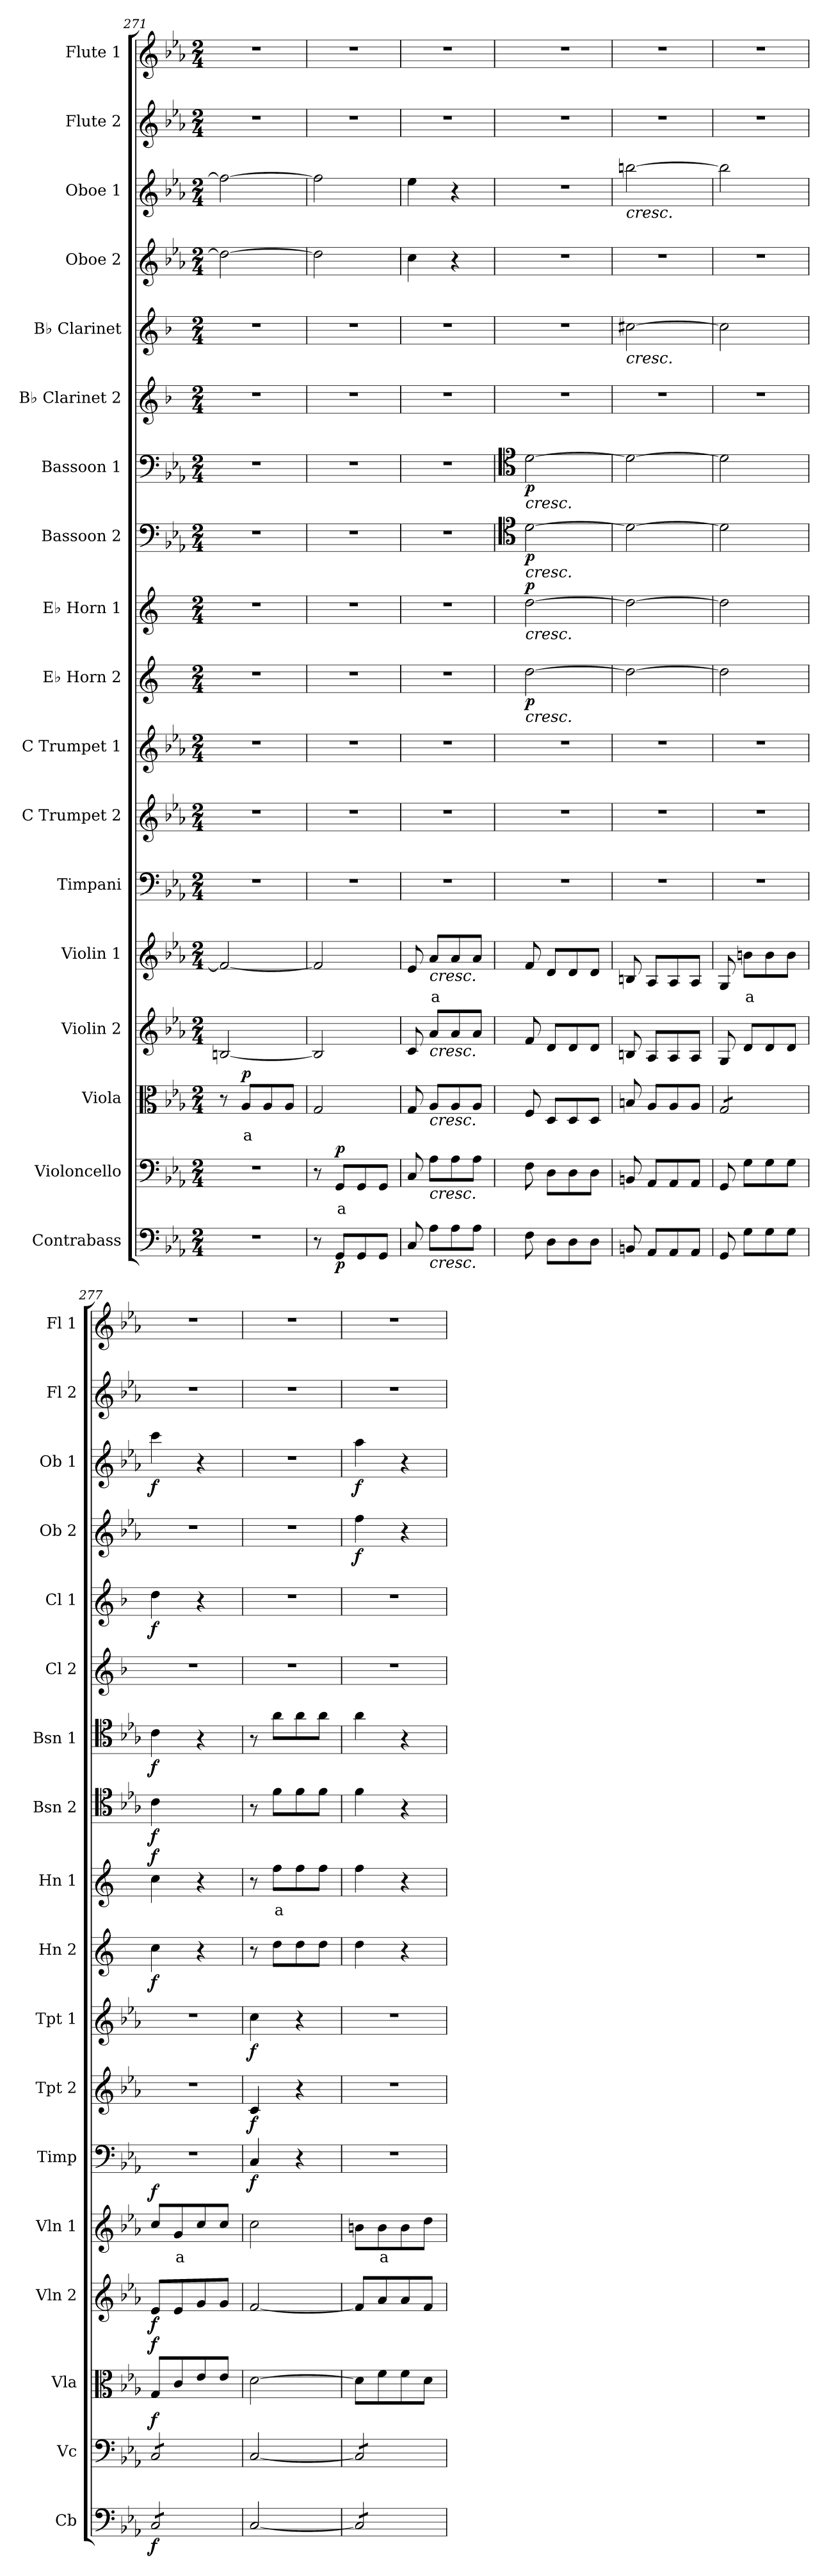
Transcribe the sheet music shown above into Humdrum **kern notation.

**kern	**dynam	**kern	**text	**dynam	**kern	**text	**dynam	**kern	**dynam	**kern	**text	**dynam	**kern	**dynam	**kern	**dynam	**kern	**dynam	**kern	**dynam	**kern	**text	**dynam	**kern	**dynam	**kern	**dynam	**kern	**kern	**dynam	**kern	**dynam	**kern	**dynam	**kern	**kern
*part18	*part18	*part17	*part17	*part17	*part16	*part16	*part16	*part15	*part15	*part14	*part14	*part14	*part13	*part13	*part12	*part12	*part11	*part11	*part10	*part10	*part9	*part9	*part9	*part8	*part8	*part7	*part7	*part6	*part5	*part5	*part4	*part4	*part3	*part3	*part2	*part1
*staff18	*staff18	*staff17	*staff17	*staff17	*staff16	*staff16	*staff16	*staff15	*staff15	*staff14	*staff14	*staff14	*staff13	*staff13	*staff12	*staff12	*staff11	*staff11	*staff10	*staff10	*staff9	*staff9	*staff9	*staff8	*staff8	*staff7	*staff7	*staff6	*staff5	*staff5	*staff4	*staff4	*staff3	*staff3	*staff2	*staff1
*I"Contrabass	*	*I"Violoncello	*	*	*I"Viola	*	*	*I"Violin 2	*	*I"Violin 1	*	*	*I"Timpani	*	*I"C Trumpet 2	*	*I"C Trumpet 1	*	*I"E♭ Horn 2	*	*I"E♭ Horn 1	*	*	*I"Bassoon 2	*	*I"Bassoon 1	*	*I"B♭ Clarinet 2	*I"B♭ Clarinet	*	*I"Oboe 2	*	*I"Oboe 1	*	*I"Flute 2	*I"Flute 1
*I'Cb	*	*I'Vc	*	*	*I'Vla	*	*	*I'Vln 2	*	*I'Vln 1	*	*	*I'Timp	*	*I'Tpt 2	*	*I'Tpt 1	*	*I'Hn 2	*	*I'Hn 1	*	*	*I'Bsn 2	*	*I'Bsn 1	*	*I'Cl 2	*I'Cl 1	*	*I'Ob 2	*	*I'Ob 1	*	*I'Fl 2	*I'Fl 1
*clefF4	*	*clefF4	*	*	*clefC3	*	*	*clefG2	*	*clefG2	*	*	*clefF4	*	*clefG2	*	*clefG2	*	*clefG2	*	*clefG2	*	*	*clefF4	*	*clefF4	*	*clefG2	*clefG2	*	*clefG2	*	*clefG2	*	*clefG2	*clefG2
*ITrd7c12	*	*	*	*	*	*	*	*	*	*	*	*	*	*	*	*	*	*	*ITrd5c9	*	*ITrd5c9	*	*	*	*	*	*	*ITrd1c2	*ITrd1c2	*	*	*	*	*	*	*
*k[b-e-a-]	*	*k[b-e-a-]	*	*	*k[b-e-a-]	*	*	*k[b-e-a-]	*	*k[b-e-a-]	*	*	*k[b-e-a-]	*	*k[b-e-a-]	*	*k[b-e-a-]	*	*k[b-e-a-]	*	*k[b-e-a-]	*	*	*k[b-e-a-]	*	*k[b-e-a-]	*	*k[b-e-a-]	*k[b-e-a-]	*	*k[b-e-a-]	*	*k[b-e-a-]	*	*k[b-e-a-]	*k[b-e-a-]
*M2/4	*	*M2/4	*	*	*M2/4	*	*	*M2/4	*	*M2/4	*	*	*M2/4	*	*M2/4	*	*M2/4	*	*M2/4	*	*M2/4	*	*	*M2/4	*	*M2/4	*	*M2/4	*M2/4	*	*M2/4	*	*M2/4	*	*M2/4	*M2/4
=271	=271	=271	=271	=271	=271	=271	=271	=271	=271	=271	=271	=271	=271	=271	=271	=271	=271	=271	=271	=271	=271	=271	=271	=271	=271	=271	=271	=271	=271	=271	=271	=271	=271	=271	=271	=271
2r	.	2r	.	.	8r	.	.	[2Bn/	.	2f/_	.	.	2r	.	2r	.	2r	.	2r	.	2r	.	.	2r	.	2r	.	2r	2r	.	2dd\_	.	2ff\_	.	2r	2r
!	!	!	!	!	!	!LO:LY:b:color=#FF0000	!LO:DY:b	!	!	!	!	!	!	!	!	!	!	!	!	!	!	!	!	!	!	!	!	!	!	!	!	!	!	!	!	!
.	.	.	.	.	8A-/L	a	p	.	.	.	.	.	.	.	.	.	.	.	.	.	.	.	.	.	.	.	.	.	.	.	.	.	.	.	.	.
.	.	.	.	.	8A-/	.	.	.	.	.	.	.	.	.	.	.	.	.	.	.	.	.	.	.	.	.	.	.	.	.	.	.	.	.	.	.
.	.	.	.	.	8A-/J	.	.	.	.	.	.	.	.	.	.	.	.	.	.	.	.	.	.	.	.	.	.	.	.	.	.	.	.	.	.	.
!!LO:PB:g=z
=272	=272	=272	=272	=272	=272	=272	=272	=272	=272	=272	=272	=272	=272	=272	=272	=272	=272	=272	=272	=272	=272	=272	=272	=272	=272	=272	=272	=272	=272	=272	=272	=272	=272	=272	=272	=272
8r	.	8r	.	.	2G/	.	.	2B/]	.	2f/]	.	.	2r	.	2r	.	2r	.	2r	.	2r	.	.	2r	.	2r	.	2r	2r	.	2dd\]	.	2ff\]	.	2r	2r
!	!LO:DY:b	!	!LO:LY:b:color=#FF0000	!LO:DY:b	!	!	!	!	!	!	!	!	!	!	!	!	!	!	!	!	!	!	!	!	!	!	!	!	!	!	!	!	!	!	!	!
8GGG/L	p	8GG/L	a	p	.	.	.	.	.	.	.	.	.	.	.	.	.	.	.	.	.	.	.	.	.	.	.	.	.	.	.	.	.	.	.	.
8GGG/	.	8GG/	.	.	.	.	.	.	.	.	.	.	.	.	.	.	.	.	.	.	.	.	.	.	.	.	.	.	.	.	.	.	.	.	.	.
8GGG/J	.	8GG/J	.	.	.	.	.	.	.	.	.	.	.	.	.	.	.	.	.	.	.	.	.	.	.	.	.	.	.	.	.	.	.	.	.	.
=273	=273	=273	=273	=273	=273	=273	=273	=273	=273	=273	=273	=273	=273	=273	=273	=273	=273	=273	=273	=273	=273	=273	=273	=273	=273	=273	=273	=273	=273	=273	=273	=273	=273	=273	=273	=273
8CC/	.	8C/	.	.	8G/	.	.	8c/	.	8e-/	.	.	2r	.	2r	.	2r	.	2r	.	2r	.	.	2r	.	2r	.	2r	2r	.	4cc\	.	4ee-\	.	2r	2r
!	!	!	!	!	!	!	!	!	!	!LO:TX:b:i:t=cresc.	!	!	!	!	!	!	!	!	!	!	!	!	!	!	!	!	!	!	!	!	!	!	!	!	!	!
!	!	!	!	!	!	!	!	!LO:TX:b:i:t=cresc.	!	!	!	!	!	!	!	!	!	!	!	!	!	!	!	!	!	!	!	!	!	!	!	!	!	!	!	!
!	!	!	!	!	!LO:TX:b:i:t=cresc.	!	!	!	!	!	!	!	!	!	!	!	!	!	!	!	!	!	!	!	!	!	!	!	!	!	!	!	!	!	!	!
!	!	!LO:TX:b:i:t=cresc.	!	!	!	!	!	!	!	!	!	!	!	!	!	!	!	!	!	!	!	!	!	!	!	!	!	!	!	!	!	!	!	!	!	!
!LO:TX:b:i:t=cresc.	!	!	!	!	!	!	!	!	!	!	!	!	!	!	!	!	!	!	!	!	!	!	!	!	!	!	!	!	!	!	!	!	!	!	!	!
!	!	!	!	!	!	!	!	!	!	!	!LO:LY:b:color=#FF0000	!	!	!	!	!	!	!	!	!	!	!	!	!	!	!	!	!	!	!	!	!	!	!	!	!
8AA-\L	.	8A-\L	.	.	8A-/L	.	.	8a-/L	.	8a-/L	a	.	.	.	.	.	.	.	.	.	.	.	.	.	.	.	.	.	.	.	.	.	.	.	.	.
8AA-\	.	8A-\	.	.	8A-/	.	.	8a-/	.	8a-/	.	.	.	.	.	.	.	.	.	.	.	.	.	.	.	.	.	.	.	.	4r	.	4r	.	.	.
8AA-\J	.	8A-\J	.	.	8A-/J	.	.	8a-/J	.	8a-/J	.	.	.	.	.	.	.	.	.	.	.	.	.	.	.	.	.	.	.	.	.	.	.	.	.	.
=274	=274	=274	=274	=274	=274	=274	=274	=274	=274	=274	=274	=274	=274	=274	=274	=274	=274	=274	=274	=274	=274	=274	=274	=274	=274	=274	=274	=274	=274	=274	=274	=274	=274	=274	=274	=274
*	*	*	*	*	*	*	*	*	*	*	*	*	*	*	*	*	*	*	*	*	*	*	*	*clefC4	*	*clefC4	*	*	*	*	*	*	*	*	*	*
!	!	!	!	!	!	!	!	!	!	!	!	!	!	!	!	!	!	!	!	!	!	!	!	!	!	!LO:TX:b:i:t=cresc.	!	!	!	!	!	!	!	!	!	!
!	!	!	!	!	!	!	!	!	!	!	!	!	!	!	!	!	!	!	!	!	!	!	!	!LO:TX:b:i:t=cresc.	!	!	!	!	!	!	!	!	!	!	!	!
!	!	!	!	!	!	!	!	!	!	!	!	!	!	!	!	!	!	!	!	!	!LO:TX:b:i:t=cresc.	!	!	!	!	!	!	!	!	!	!	!	!	!	!	!
!	!	!	!	!	!	!	!	!	!	!	!	!	!	!	!	!	!	!	!LO:TX:b:i:t=cresc.	!	!	!	!	!	!	!	!	!	!	!	!	!	!	!	!	!
!	!	!	!	!	!	!	!	!	!	!	!	!	!	!	!	!	!	!	!	!LO:DY:b	!	!	!LO:DY:b	!	!LO:DY:b	!	!LO:DY:b	!	!	!	!	!	!	!	!	!
8FF\	.	8F\	.	.	8F/	.	.	8f/	.	8f/	.	.	2r	.	2r	.	2r	.	[2f\	p	[2f\	.	p	[2d\	p	[2d\	p	2r	2r	.	2r	.	2r	.	2r	2r
8DD\L	.	8D\L	.	.	8D/L	.	.	8d/L	.	8d/L	.	.	.	.	.	.	.	.	.	.	.	.	.	.	.	.	.	.	.	.	.	.	.	.	.	.
8DD\	.	8D\	.	.	8D/	.	.	8d/	.	8d/	.	.	.	.	.	.	.	.	.	.	.	.	.	.	.	.	.	.	.	.	.	.	.	.	.	.
8DD\J	.	8D\J	.	.	8D/J	.	.	8d/J	.	8d/J	.	.	.	.	.	.	.	.	.	.	.	.	.	.	.	.	.	.	.	.	.	.	.	.	.	.
=275	=275	=275	=275	=275	=275	=275	=275	=275	=275	=275	=275	=275	=275	=275	=275	=275	=275	=275	=275	=275	=275	=275	=275	=275	=275	=275	=275	=275	=275	=275	=275	=275	=275	=275	=275	=275
!	!	!	!	!	!	!	!	!	!	!	!	!	!	!	!	!	!	!	!	!	!	!	!	!	!	!	!	!	!	!	!	!	!LO:TX:b:i:t=cresc.	!	!	!
!	!	!	!	!	!	!	!	!	!	!	!	!	!	!	!	!	!	!	!	!	!	!	!	!	!	!	!	!	!LO:TX:b:i:t=cresc.	!	!	!	!	!	!	!
8BBBn/	.	8BBn/	.	.	8Bn/	.	.	8Bn/	.	8Bn/	.	.	2r	.	2r	.	2r	.	2f\_	.	2f\_	.	.	2d\_	.	2d\_	.	2r	[2bn\	.	2r	.	[2bbn\	.	2r	2r
8AAA-/L	.	8AA-/L	.	.	8A-/L	.	.	8A-/L	.	8A-/L	.	.	.	.	.	.	.	.	.	.	.	.	.	.	.	.	.	.	.	.	.	.	.	.	.	.
8AAA-/	.	8AA-/	.	.	8A-/	.	.	8A-/	.	8A-/	.	.	.	.	.	.	.	.	.	.	.	.	.	.	.	.	.	.	.	.	.	.	.	.	.	.
8AAA-/J	.	8AA-/J	.	.	8A-/J	.	.	8A-/J	.	8A-/J	.	.	.	.	.	.	.	.	.	.	.	.	.	.	.	.	.	.	.	.	.	.	.	.	.	.
=276	=276	=276	=276	=276	=276	=276	=276	=276	=276	=276	=276	=276	=276	=276	=276	=276	=276	=276	=276	=276	=276	=276	=276	=276	=276	=276	=276	=276	=276	=276	=276	=276	=276	=276	=276	=276
*	*	*	*	*	*tremolo	*	*	*	*	*	*	*	*	*	*	*	*	*	*	*	*	*	*	*	*	*	*	*	*	*	*	*	*	*	*	*
8GGG/	.	8GG/	.	.	8G/L	.	.	8G/	.	8G/	.	.	2r	.	2r	.	2r	.	2f\]	.	2f\]	.	.	2d\]	.	2d\]	.	2r	2b\]	.	2r	.	2bb\]	.	2r	2r
!	!	!	!	!	!	!	!	!	!	!	!LO:LY:b:color=#FF0000	!	!	!	!	!	!	!	!	!	!	!	!	!	!	!	!	!	!	!	!	!	!	!	!	!
8GG\L	.	8G\L	.	.	8G/	.	.	8d/L	.	8bn\L	a	.	.	.	.	.	.	.	.	.	.	.	.	.	.	.	.	.	.	.	.	.	.	.	.	.
8GG\	.	8G\	.	.	8G/	.	.	8d/	.	8b\	.	.	.	.	.	.	.	.	.	.	.	.	.	.	.	.	.	.	.	.	.	.	.	.	.	.
8GG\J	.	8G\J	.	.	8G/J	.	.	8d/J	.	8b\J	.	.	.	.	.	.	.	.	.	.	.	.	.	.	.	.	.	.	.	.	.	.	.	.	.	.
*	*	*	*	*	*Xtremolo	*	*	*	*	*	*	*	*	*	*	*	*	*	*	*	*	*	*	*	*	*	*	*	*	*	*	*	*	*	*	*
=277	=277	=277	=277	=277	=277	=277	=277	=277	=277	=277	=277	=277	=277	=277	=277	=277	=277	=277	=277	=277	=277	=277	=277	=277	=277	=277	=277	=277	=277	=277	=277	=277	=277	=277	=277	=277
!	!LO:DY:b	!	!	!LO:DY:b	!	!	!LO:DY:b	!	!LO:DY:b	!	!	!LO:DY:b	!	!	!	!	!	!	!	!LO:DY:b	!	!	!LO:DY:b	!	!LO:DY:b	!	!LO:DY:b	!	!	!LO:DY:b	!	!	!	!LO:DY:b	!	!
*tremolo	*	*	*	*	*	*	*	*	*	*	*	*	*	*	*	*	*	*	*	*	*	*	*	*	*	*	*	*	*	*	*	*	*	*	*	*
*	*	*tremolo	*	*	*	*	*	*	*	*	*	*	*	*	*	*	*	*	*	*	*	*	*	*	*	*	*	*	*	*	*	*	*	*	*	*
8CC/L	f	8C/L	.	f	8G/L	.	f	8e-/L	f	8cc/L	.	f	2r	.	2r	.	2r	.	4e-\	f	4e-\	.	f	4c\	f	4c\	f	2r	4cc\	f	2r	.	4ccc\	f	2r	2r
!	!	!	!	!	!	!	!	!	!	!	!LO:LY:b:color=#FF0000	!	!	!	!	!	!	!	!	!	!	!	!	!	!	!	!	!	!	!	!	!	!	!	!	!
8CC/	.	8C/	.	.	8c/	.	.	8e-/	.	8g/	a	.	.	.	.	.	.	.	.	.	.	.	.	.	.	.	.	.	.	.	.	.	.	.	.	.
8CC/	.	8C/	.	.	8e-/	.	.	8g/	.	8cc/	.	.	.	.	.	.	.	.	4r	.	4r	.	.	4ryy	.	4r	.	.	4r	.	.	.	4r	.	.	.
8CC/J	.	8C/J	.	.	8e-/J	.	.	8g/J	.	8cc/J	.	.	.	.	.	.	.	.	.	.	.	.	.	.	.	.	.	.	.	.	.	.	.	.	.	.
*	*	*Xtremolo	*	*	*	*	*	*	*	*	*	*	*	*	*	*	*	*	*	*	*	*	*	*	*	*	*	*	*	*	*	*	*	*	*	*
*Xtremolo	*	*	*	*	*	*	*	*	*	*	*	*	*	*	*	*	*	*	*	*	*	*	*	*	*	*	*	*	*	*	*	*	*	*	*	*
=278	=278	=278	=278	=278	=278	=278	=278	=278	=278	=278	=278	=278	=278	=278	=278	=278	=278	=278	=278	=278	=278	=278	=278	=278	=278	=278	=278	=278	=278	=278	=278	=278	=278	=278	=278	=278
!	!	!	!	!	!	!	!	!	!	!	!	!	!	!LO:DY:b	!	!LO:DY:b	!	!LO:DY:b	!	!	!	!	!	!	!	!	!	!	!	!	!	!	!	!	!	!
[2CC/	.	[2C/	.	.	[2d\	.	.	[2f/	.	2cc\	.	.	4C/	f	4c/	f	4cc\	f	8r	.	8r	.	.	8r	.	8r	.	2r	2r	.	2r	.	2r	.	2r	2r
!	!	!	!	!	!	!	!	!	!	!	!	!	!	!	!	!	!	!	!	!	!	!LO:LY:b:color=#FF0000	!	!	!	!	!	!	!	!	!	!	!	!	!	!
.	.	.	.	.	.	.	.	.	.	.	.	.	.	.	.	.	.	.	8f\L	.	8a-\L	a	.	8f\L	.	8a-\L	.	.	.	.	.	.	.	.	.	.
.	.	.	.	.	.	.	.	.	.	.	.	.	4r	.	4r	.	4r	.	8f\	.	8a-\	.	.	8f\	.	8a-\	.	.	.	.	.	.	.	.	.	.
.	.	.	.	.	.	.	.	.	.	.	.	.	.	.	.	.	.	.	8f\J	.	8a-\J	.	.	8f\J	.	8a-\J	.	.	.	.	.	.	.	.	.	.
=279	=279	=279	=279	=279	=279	=279	=279	=279	=279	=279	=279	=279	=279	=279	=279	=279	=279	=279	=279	=279	=279	=279	=279	=279	=279	=279	=279	=279	=279	=279	=279	=279	=279	=279	=279	=279
!	!	!	!	!	!	!	!	!	!	!	!	!	!	!	!	!	!	!	!	!	!	!	!	!	!	!	!	!	!	!	!	!LO:DY:b	!	!LO:DY:b	!	!
*tremolo	*	*	*	*	*	*	*	*	*	*	*	*	*	*	*	*	*	*	*	*	*	*	*	*	*	*	*	*	*	*	*	*	*	*	*	*
*	*	*tremolo	*	*	*	*	*	*	*	*	*	*	*	*	*	*	*	*	*	*	*	*	*	*	*	*	*	*	*	*	*	*	*	*	*	*
8CC/]L	.	8C/]L	.	.	8d\L]	.	.	8f/L]	.	8bn\L	.	.	2r	.	2r	.	2r	.	4f\	.	4a-\	.	.	4f\	.	4a-\	.	2r	2r	.	4ff\	f	4aa-\	f	2r	2r
!	!	!	!	!	!	!	!	!	!	!	!LO:LY:b:color=#FF0000	!	!	!	!	!	!	!	!	!	!	!	!	!	!	!	!	!	!	!	!	!	!	!	!	!
8CC/	.	8C/	.	.	8f\	.	.	8a-/	.	8b\	a	.	.	.	.	.	.	.	.	.	.	.	.	.	.	.	.	.	.	.	.	.	.	.	.	.
8CC/	.	8C/	.	.	8f\	.	.	8a-/	.	8b\	.	.	.	.	.	.	.	.	4r	.	4r	.	.	4r	.	4r	.	.	.	.	4r	.	4r	.	.	.
8CC/J	.	8C/J	.	.	8d\J	.	.	8f/J	.	8dd\J	.	.	.	.	.	.	.	.	.	.	.	.	.	.	.	.	.	.	.	.	.	.	.	.	.	.
*	*	*Xtremolo	*	*	*	*	*	*	*	*	*	*	*	*	*	*	*	*	*	*	*	*	*	*	*	*	*	*	*	*	*	*	*	*	*	*
*Xtremolo	*	*	*	*	*	*	*	*	*	*	*	*	*	*	*	*	*	*	*	*	*	*	*	*	*	*	*	*	*	*	*	*	*	*	*	*
=	=	=	=	=	=	=	=	=	=	=	=	=	=	=	=	=	=	=	=	=	=	=	=	=	=	=	=	=	=	=	=	=	=	=	=	=
*-	*-	*-	*-	*-	*-	*-	*-	*-	*-	*-	*-	*-	*-	*-	*-	*-	*-	*-	*-	*-	*-	*-	*-	*-	*-	*-	*-	*-	*-	*-	*-	*-	*-	*-	*-	*-
